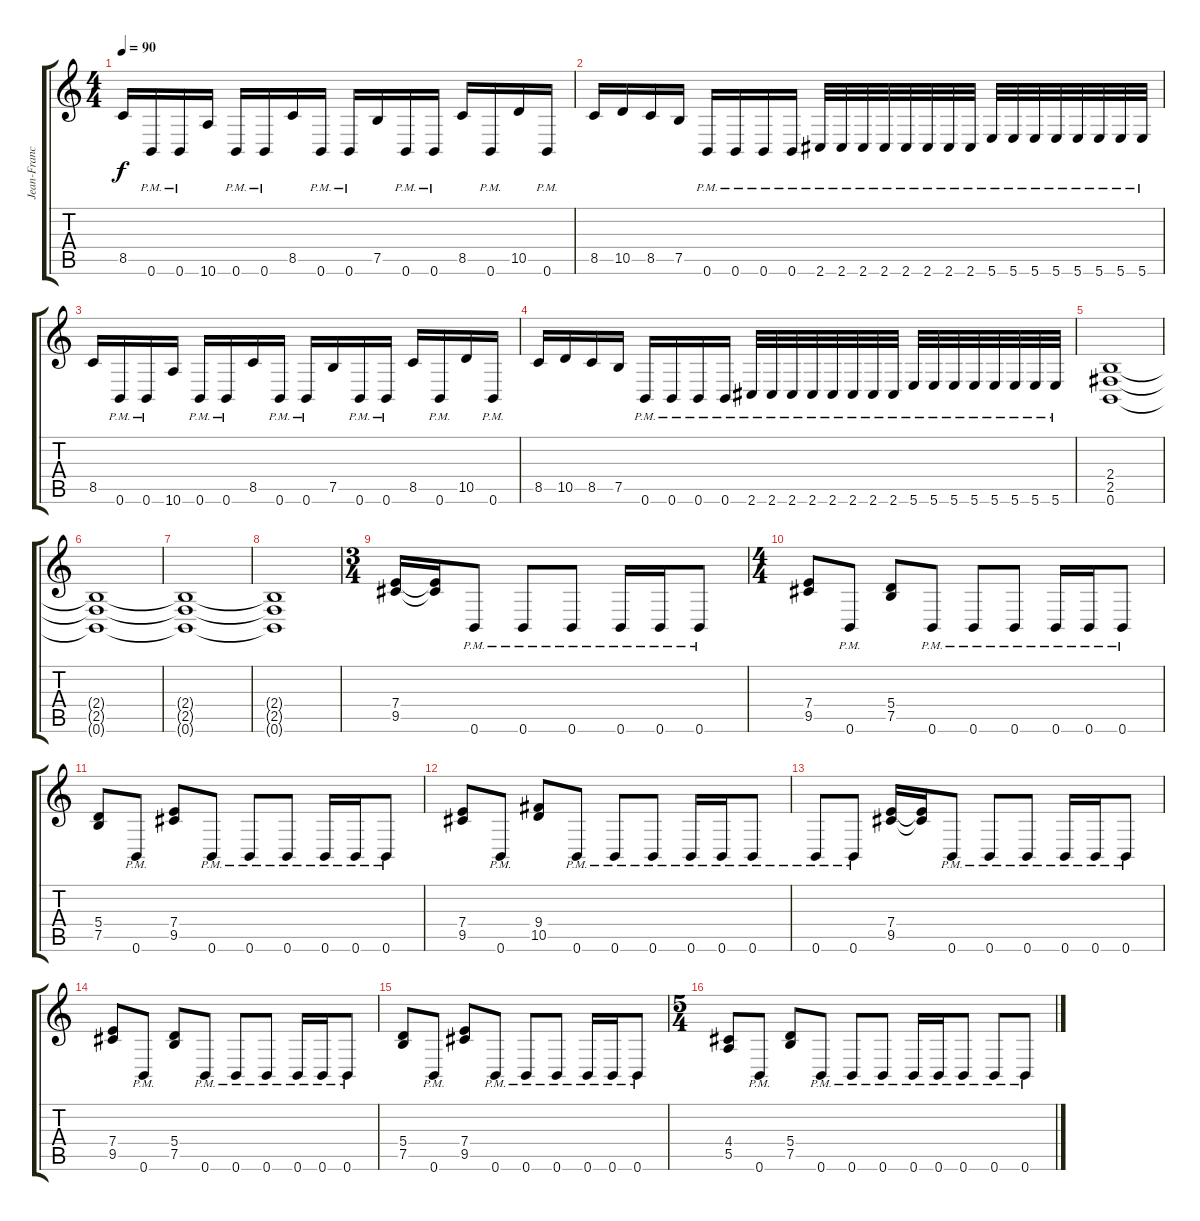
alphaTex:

\track ("Jean-Francois Dagenals (Lead)" "Jean-Franc") {instrument distortionguitar}
\staff {score tabs}
\tuning (B3 Gb3 D3 A2 E2 B1) {hide}
\ts (4 4)
\tempo 90
\clef g2
\ks c
8.5.16{dy f} 0.6{pm}.16 0.6{pm}.16 10.6.16 0.6{pm}.16 0.6{pm}.16 8.5.16 0.6{pm}.16 0.6{pm}.16 7.5.16 0.6{pm}.16 0.6{pm}.16 8.5.16 0.6{pm}.16 10.5.16 0.6{pm}.16 |
8.5.16 10.5.16 8.5.16 7.5.16 0.6{pm}.16 0.6{pm}.16 0.6{pm}.16 0.6{pm}.16 2.6{pm}.32 2.6{pm}.32 2.6{pm}.32 2.6{pm}.32 2.6{pm}.32 2.6{pm}.32 2.6{pm}.32 2.6{pm}.32 5.6{pm}.32 5.6{pm}.32 5.6{pm}.32 5.6{pm}.32 5.6{pm}.32 5.6{pm}.32 5.6{pm}.32 5.6{pm}.32 |
8.5.16 0.6{pm}.16 0.6{pm}.16 10.6.16 0.6{pm}.16 0.6{pm}.16 8.5.16 0.6{pm}.16 0.6{pm}.16 7.5.16 0.6{pm}.16 0.6{pm}.16 8.5.16 0.6{pm}.16 10.5.16 0.6{pm}.16 |
8.5.16 10.5.16 8.5.16 7.5.16 0.6{pm}.16 0.6{pm}.16 0.6{pm}.16 0.6{pm}.16 2.6{pm}.32 2.6{pm}.32 2.6{pm}.32 2.6{pm}.32 2.6{pm}.32 2.6{pm}.32 2.6{pm}.32 2.6{pm}.32 5.6{pm}.32 5.6{pm}.32 5.6{pm}.32 5.6{pm}.32 5.6{pm}.32 5.6{pm}.32 5.6{pm}.32 5.6{pm}.32 |
(2.4 2.5 0.6).1 |
(2.4{t} 2.5{t} 0.6{t}).1 |
(2.4{t} 2.5{t} 0.6{t}).1 |
(2.4{t} 2.5{t} 0.6{t}).1 |
\ts (3 4)
(7.4 9.5).16 (7.4{t} 9.5{t}).16 0.6{pm}.8 0.6{pm}.8 0.6{pm}.8 0.6{pm}.16 0.6{pm}.16 0.6{pm}.8 |
\ts (4 4)
(7.4 9.5).8 0.6{pm}.8 (5.4 7.5).8 0.6{pm}.8 0.6{pm}.8 0.6{pm}.8 0.6{pm}.16 0.6{pm}.16 0.6{pm}.8 |
(5.4 7.5).8 0.6{pm}.8 (7.4 9.5).8 0.6{pm}.8 0.6{pm}.8 0.6{pm}.8 0.6{pm}.16 0.6{pm}.16 0.6{pm}.8 |
(7.4 9.5).8 0.6{pm}.8 (9.4 10.5).8 0.6{pm}.8 0.6{pm}.8 0.6{pm}.8 0.6{pm}.16 0.6{pm}.16 0.6{pm}.8 |
0.6{pm}.8 0.6{pm}.8 (7.4 9.5).16 (7.4{t} 9.5{t}).16 0.6{pm}.8 0.6{pm}.8 0.6{pm}.8 0.6{pm}.16 0.6{pm}.16 0.6{pm}.8 |
(7.4 9.5).8 0.6{pm}.8 (5.4 7.5).8 0.6{pm}.8 0.6{pm}.8 0.6{pm}.8 0.6{pm}.16 0.6{pm}.16 0.6{pm}.8 |
(5.4 7.5).8 0.6{pm}.8 (7.4 9.5).8 0.6{pm}.8 0.6{pm}.8 0.6{pm}.8 0.6{pm}.16 0.6{pm}.16 0.6{pm}.8 |
\ts (5 4)
(4.4 5.5).8 0.6{pm}.8 (5.4 7.5).8 0.6{pm}.8 0.6{pm}.8 0.6{pm}.8 0.6{pm}.16 0.6{pm}.16 0.6{pm}.8 0.6{pm}.8 0.6{pm}.8
